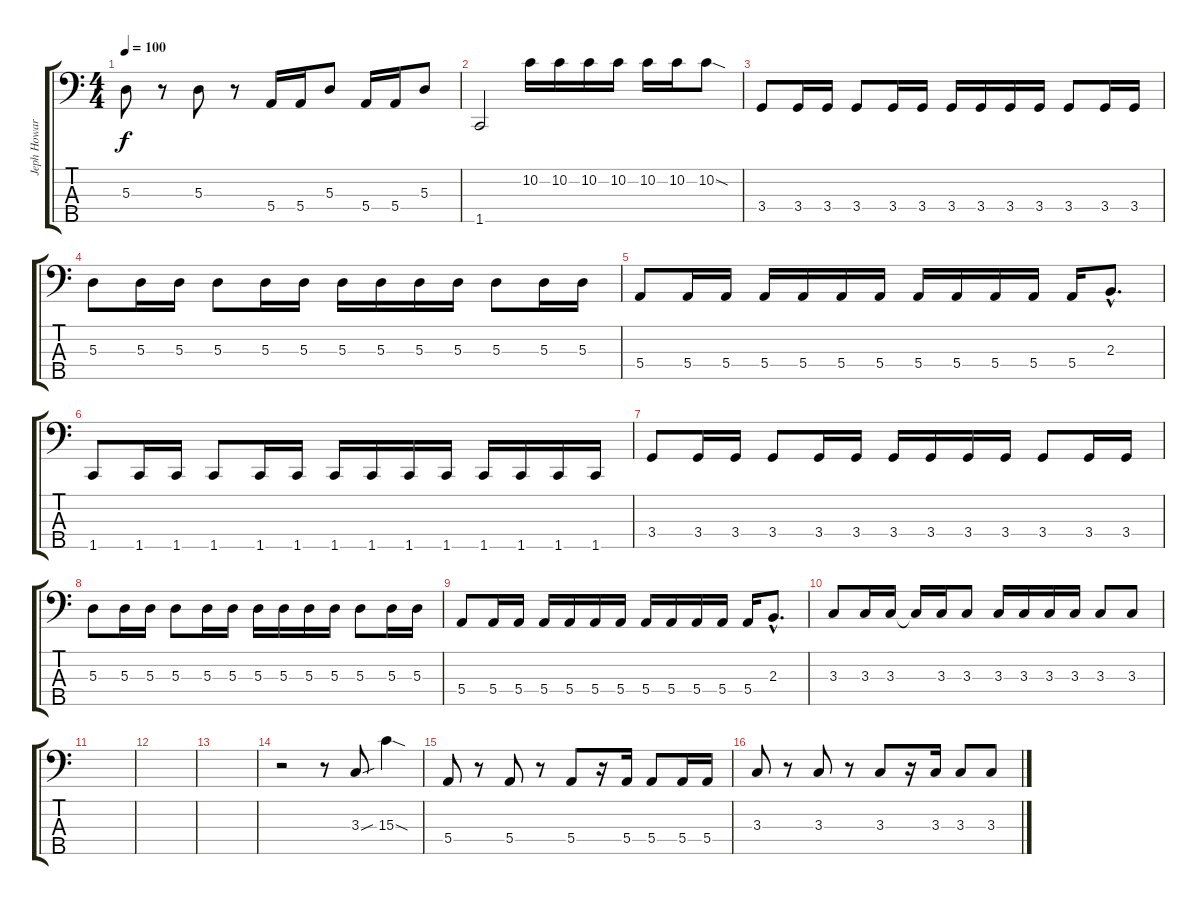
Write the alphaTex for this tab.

\track ("Jeph Howard- bass" "Jeph Howar") {instrument electricbassfinger}
\staff {score tabs}
\tuning (G2 D2 A1 E1 B0) {hide}
\ts (4 4)
\tempo 100
\clef f4
\ks c
5.3.8{dy f} r.8 5.3.8 r.8 5.4.16 5.4.16 5.3.8 5.4.16 5.4.16 5.3.8 |
1.5.2 10.2.16 10.2.16 10.2.16 10.2.16 10.2.16 10.2.16 10.2{sod}.8 |
3.4.8 3.4.16 3.4.16 3.4.8 3.4.16 3.4.16 3.4.16 3.4.16 3.4.16 3.4.16 3.4.8 3.4.16 3.4.16 |
5.3.8 5.3.16 5.3.16 5.3.8 5.3.16 5.3.16 5.3.16 5.3.16 5.3.16 5.3.16 5.3.8 5.3.16 5.3.16 |
5.4.8 5.4.16 5.4.16 5.4.16 5.4.16 5.4.16 5.4.16 5.4.16 5.4.16 5.4.16 5.4.16 5.4.16 2.3{hac}.8{d} |
1.5.8 1.5.16 1.5.16 1.5.8 1.5.16 1.5.16 1.5.16 1.5.16 1.5.16 1.5.16 1.5.16 1.5.16 1.5.16 1.5.16 |
3.4.8 3.4.16 3.4.16 3.4.8 3.4.16 3.4.16 3.4.16 3.4.16 3.4.16 3.4.16 3.4.8 3.4.16 3.4.16 |
5.3.8 5.3.16 5.3.16 5.3.8 5.3.16 5.3.16 5.3.16 5.3.16 5.3.16 5.3.16 5.3.8 5.3.16 5.3.16 |
5.4.8 5.4.16 5.4.16 5.4.16 5.4.16 5.4.16 5.4.16 5.4.16 5.4.16 5.4.16 5.4.16 5.4.16 2.3{hac}.8{d} |
3.3.8 3.3.16 3.3.16 3.3{t}.16 3.3.16 3.3.8 3.3.16 3.3.16 3.3.16 3.3.16 3.3.8 3.3.8 |
|
|
|
r.2 r.8 3.3{sou}.8 15.3{sod}.4 |
5.4.8 r.8 5.4.8 r.8 5.4.8 r.16 5.4.16 5.4.8 5.4.16 5.4.16 |
3.3.8 r.8 3.3.8 r.8 3.3.8 r.16 3.3.16 3.3.8 3.3.8
